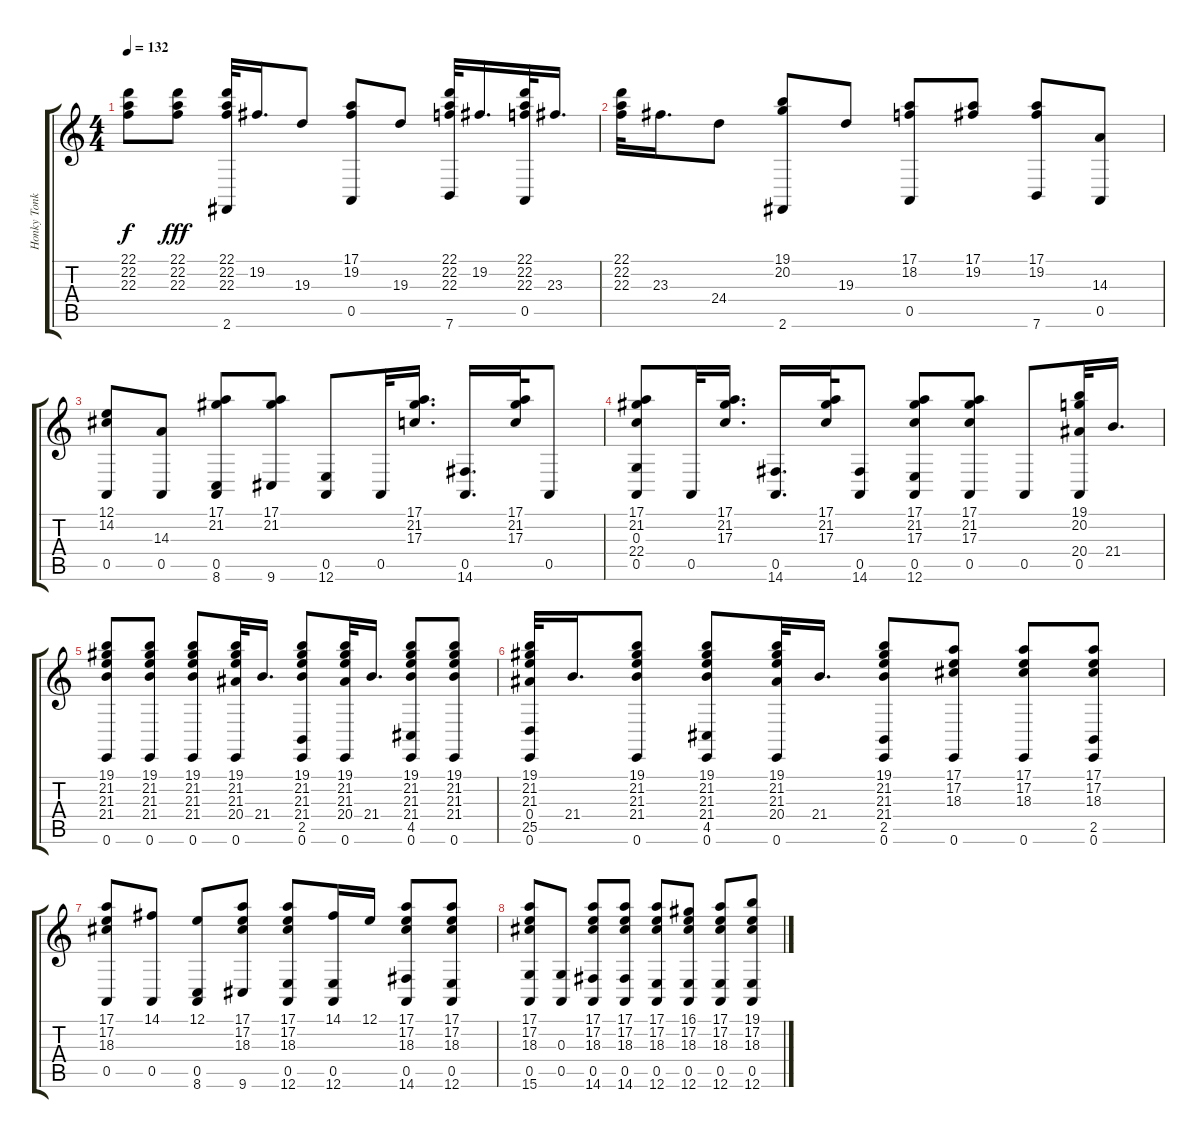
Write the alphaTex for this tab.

\track ("Honky Tonk Piano" "Honky Tonk") {instrument honkytonkpiano}
\staff {score tabs}
\tuning (E4 B3 G3 D3 A2 E2) {hide}
\ts (4 4)
\tempo 132
\clef g2
\ks c
(22.1{t} 22.2{t} 22.3{t}).8{dy f} (22.1 22.2 22.3).8{dy fff} (22.1 22.2 22.3 2.6).32 19.2.16{d} 19.3.8 (17.1 19.2 0.5).8 19.3.8 (22.1 22.2 22.3 7.6).32 19.2.16{d} (22.1 22.2 22.3 0.5).32 23.3.16{d} |
(22.1 22.2 22.3).32 23.3.16{d} 24.4.8 (19.1 20.2 2.6).8 19.3.8 (17.1 18.2 0.5).8 (17.1 19.2).8 (17.1 19.2 7.6).8 (14.3 0.5).8 |
(12.1 14.2 0.5).8 (14.3 0.5).8 (17.1 21.2 0.5 8.6).8 (17.1 21.2 9.6).8 (0.5 12.6).8 0.5.32 (17.1 21.2 17.3).16{d} (0.5 14.6).16{d} (17.1 21.2 17.3).32 0.5.8 |
(17.1 21.2 0.3 22.4 0.5).8 0.5.32 (17.1 21.2 17.3).16{d} (0.5 14.6).16{d} (17.1 21.2 17.3).32 (0.5 14.6).8 (17.1 21.2 17.3 0.5 12.6).8 (17.1 21.2 17.3 0.5).8 0.5.8 (19.1 20.2 20.4 0.5).32 21.4.16{d} |
(19.1 21.2 21.3 21.4 0.6).8 (19.1 21.2 21.3 21.4 0.6).8 (19.1 21.2 21.3 21.4 0.6).8 (19.1 21.2 21.3 20.4 0.6).32 21.4.16{d} (19.1 21.2 21.3 21.4 2.5 0.6).8 (19.1 21.2 21.3 20.4 0.6).32 21.4.16{d} (19.1 21.2 21.3 21.4 4.5 0.6).8 (19.1 21.2 21.3 21.4 0.6).8 |
(19.1 21.2 21.3 0.4 25.5 0.6).32 21.4.16{d} (19.1 21.2 21.3 21.4 0.6).8 (19.1 21.2 21.3 21.4 4.5 0.6).8 (19.1 21.2 21.3 20.4 0.6).32 21.4.16{d} (19.1 21.2 21.3 21.4 2.5 0.6).8 (17.1 17.2 18.3 0.6).8 (17.1 17.2 18.3 0.6).8 (17.1 17.2 18.3 2.5 0.6).8 |
(17.1 17.2 18.3 0.5).8 (14.1 0.5).8 (12.1 0.5 8.6).8 (17.1 17.2 18.3 9.6).8 (17.1 17.2 18.3 0.5 12.6).8 (14.1 0.5 12.6).16 12.1.16 (17.1 17.2 18.3 0.5 14.6).8 (17.1 17.2 18.3 0.5 12.6).8 |
(17.1 17.2 18.3 0.5 15.6).8 (0.3 0.5).8 (17.1 17.2 18.3 0.5 14.6).8 (17.1 17.2 18.3 0.5 14.6).8 (17.1 17.2 18.3 0.5 12.6).8 (16.1 17.2 18.3 0.5 12.6).8 (17.1 17.2 18.3 0.5 12.6).8 (19.1 17.2 18.3 0.5 12.6).8
